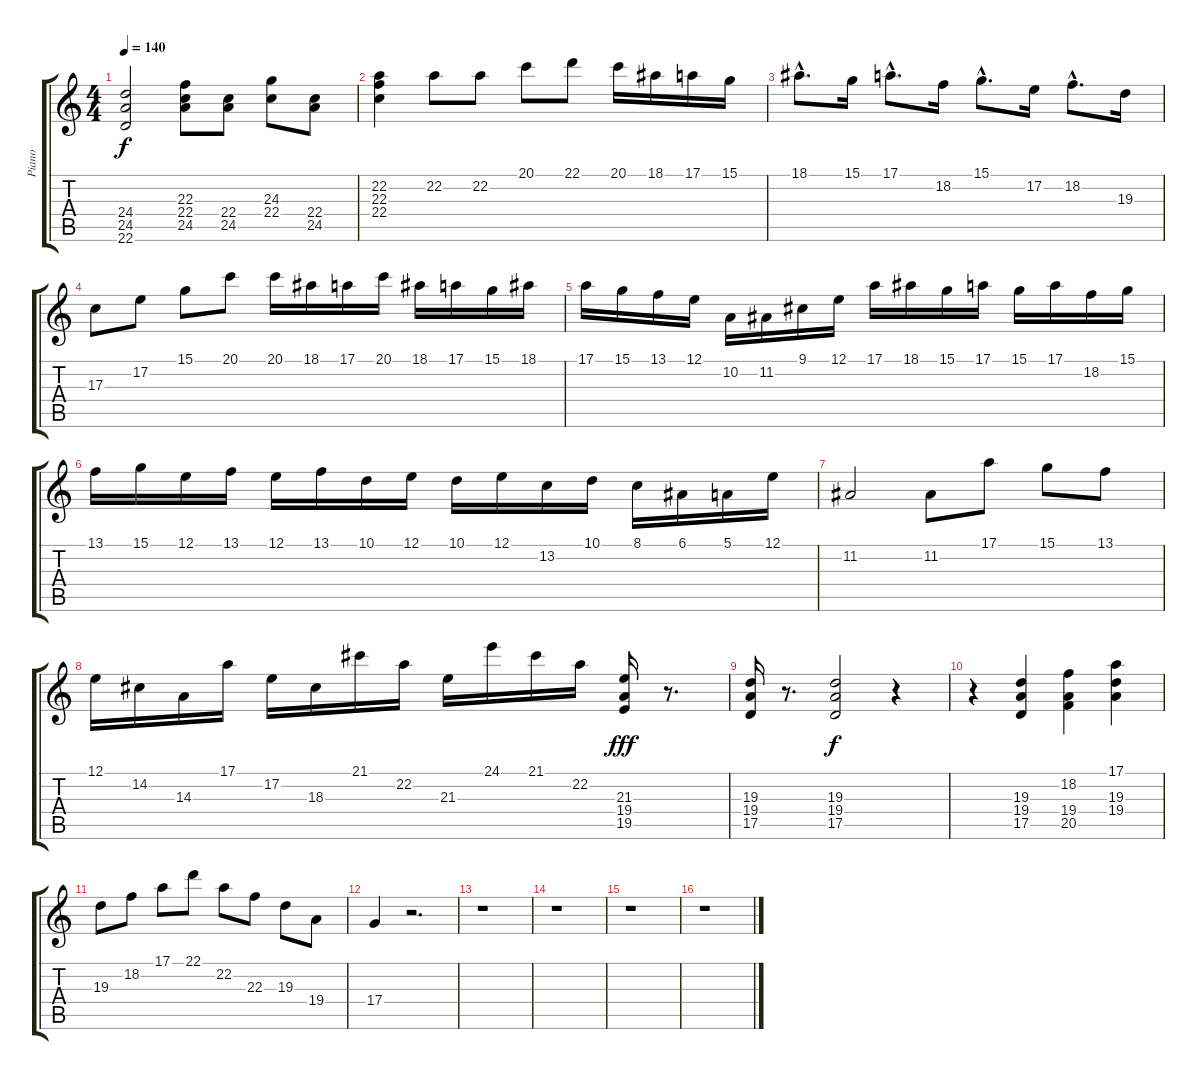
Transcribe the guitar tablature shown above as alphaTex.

\track ("Piano" "Piano") {instrument acousticgrandpiano}
\staff {score tabs}
\tuning (E4 B3 G3 D3 A2 E2) {hide}
\ts (4 4)
\tempo 140
\clef g2
\ks c
(24.4 24.5 22.6).2{dy f} (22.3 22.4 24.5).8 (22.4 24.5).8 (24.3 22.4).8 (22.4 24.5).8 |
(22.2 22.3 22.4).4 22.2.8 22.2.8 20.1.8 22.1.8 20.1.16 18.1.16 17.1.16 15.1.16 |
18.1{hac}.8{d} 15.1.16 17.1{hac}.8{d} 18.2.16 15.1{hac}.8{d} 17.2.16 18.2{hac}.8{d} 19.3.16 |
17.3.8 17.2.8 15.1.8 20.1.8 20.1.16 18.1.16 17.1.16 20.1.16 18.1.16 17.1.16 15.1.16 18.1.16 |
17.1.16 15.1.16 13.1.16 12.1.16 10.2.16 11.2.16 9.1.16 12.1.16 17.1.16 18.1.16 15.1.16 17.1.16 15.1.16 17.1.16 18.2.16 15.1.16 |
13.1.16 15.1.16 12.1.16 13.1.16 12.1.16 13.1.16 10.1.16 12.1.16 10.1.16 12.1.16 13.2.16 10.1.16 8.1.16 6.1.16 5.1.16 12.1.16 |
11.2.2 11.2.8 17.1.8 15.1.8 13.1.8 |
12.1.16 14.2.16 14.3.16 17.1.16 17.2.16 18.3.16 21.1.16 22.2.16 21.3.16 24.1.16 21.1.16 22.2.16 (21.3 19.4 19.5).16{dy fff} r.8{d} |
(19.3 19.4 17.5).16 r.8{d} (19.3 19.4 17.5).2{dy f} r.4 |
r.4 (19.3 19.4 17.5).4 (18.2 19.4 20.5).4 (17.1 19.3 19.4).4 |
19.3.8 18.2.8 17.1.8 22.1.8 22.2.8 22.3.8 19.3.8 19.4.8 |
17.4.4 r.2{d} |
r.1 |
r.1 |
r.1 |
r.1
